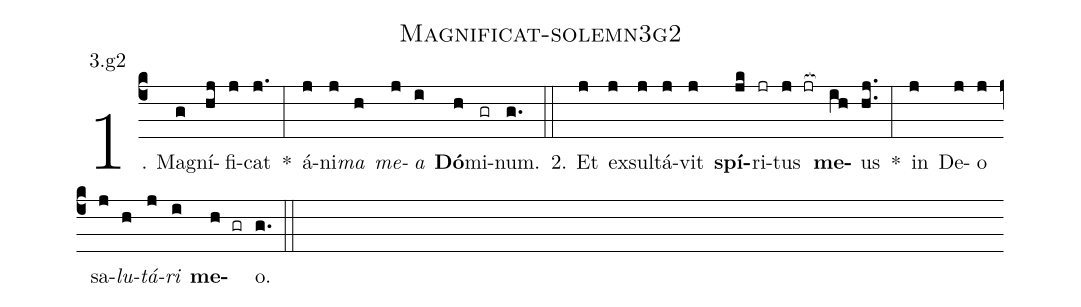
name: Magnificat-solemn3g2;
annotation: 3.g2;
%%
(c4)1. Ma(g)gní(hj)fi(j)cat(j.) *(:) á(j)ni(j)<i>ma</i>(h) <i>me</i>(j)<i>a</i>(i) <b>Dó</b>(h)mi(gr)num.(g.) (::)
2. Et(j) ex(j)sul(j)tá(j)vit(j) <b>spí</b>(jk)ri(jr)tus(j jr[ocb:1{]) <b>me</b>(ih[ocb:0}])us(hj..) *(:) in(j) De(j)o(j) sa(j)<i>lu</i>(h)<i>tá</i>(j)<i>ri</i>(i) <b>me</b>(h gr)o.(g.) (::)
